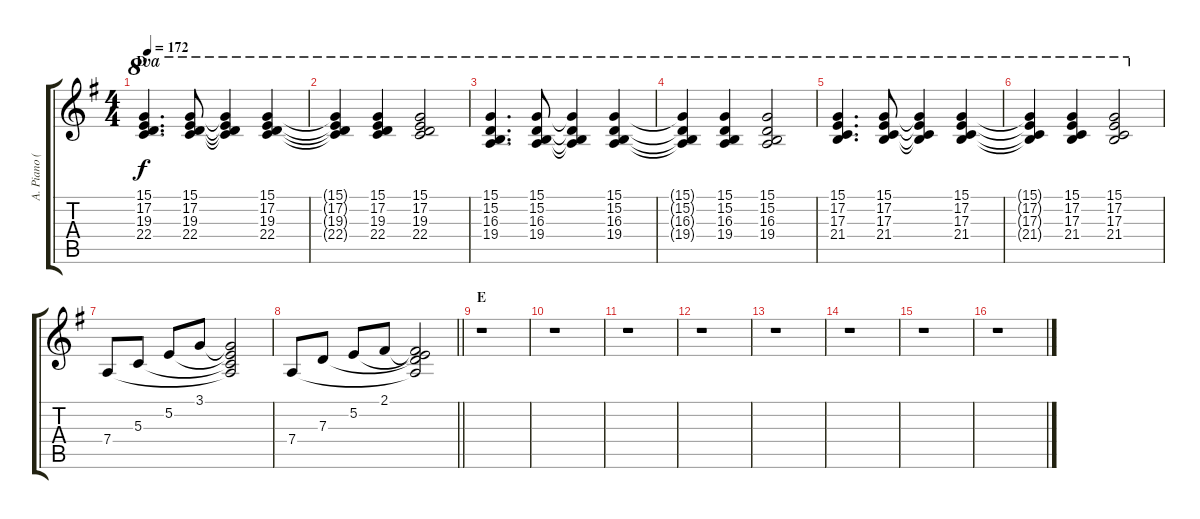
\track ("A. Piano (Right Hand)" "A. Piano (") {instrument acousticgrandpiano}
\staff {score tabs}
\tuning (E4 B3 G3 D3 A2 E2) {hide}
\ts (4 4)
\section ("" "D")
\tempo 172
\clef g2
\ks g
(15.1 17.2 19.3 22.4).4{d ot 8va dy f} (15.1 17.2 19.3 22.4).8{ot 8va} (15.1{t} 17.2{t} 19.3{t} 22.4{t}).4{ot 8va} (15.1 17.2 19.3 22.4).4{ot 8va} |
(15.1{t} 17.2{t} 19.3{t} 22.4{t}).4{ot 8va} (15.1 17.2 19.3 22.4).4{ot 8va} (15.1 17.2 19.3 22.4).2{ot 8va} |
(15.1 15.2 16.3 19.4).4{d ot 8va} (15.1 15.2 16.3 19.4).8{ot 8va} (15.1{t} 15.2{t} 16.3{t} 19.4{t}).4{ot 8va} (15.1 15.2 16.3 19.4).4{ot 8va} |
(15.1{t} 15.2{t} 16.3{t} 19.4{t}).4{ot 8va} (15.1 15.2 16.3 19.4).4{ot 8va} (15.1 15.2 16.3 19.4).2{ot 8va} |
(15.1 17.2 17.3 21.4).4{d ot 8va} (15.1 17.2 17.3 21.4).8{ot 8va} (15.1{t} 17.2{t} 17.3{t} 21.4{t}).4{ot 8va} (15.1 17.2 17.3 21.4).4{ot 8va} |
(15.1{t} 17.2{t} 17.3{t} 21.4{t}).4{ot 8va} (15.1 17.2 17.3 21.4).4{ot 8va} (15.1 17.2 17.3 21.4).2{ot 8va} |
7.4.8 5.3.8 5.2.8 3.1.8 (3.1{t} 5.2{t} 5.3{t} 7.4{t}).2 |
\barLineRight lightlight
7.4.8 7.3.8 5.2.8 2.1.8 (2.1{t} 5.2{t} 7.3{t} 7.4{t}).2 |
\section ("" "E")
r.1 |
r.1 |
r.1 |
r.1 |
r.1 |
r.1 |
r.1 |
r.1
